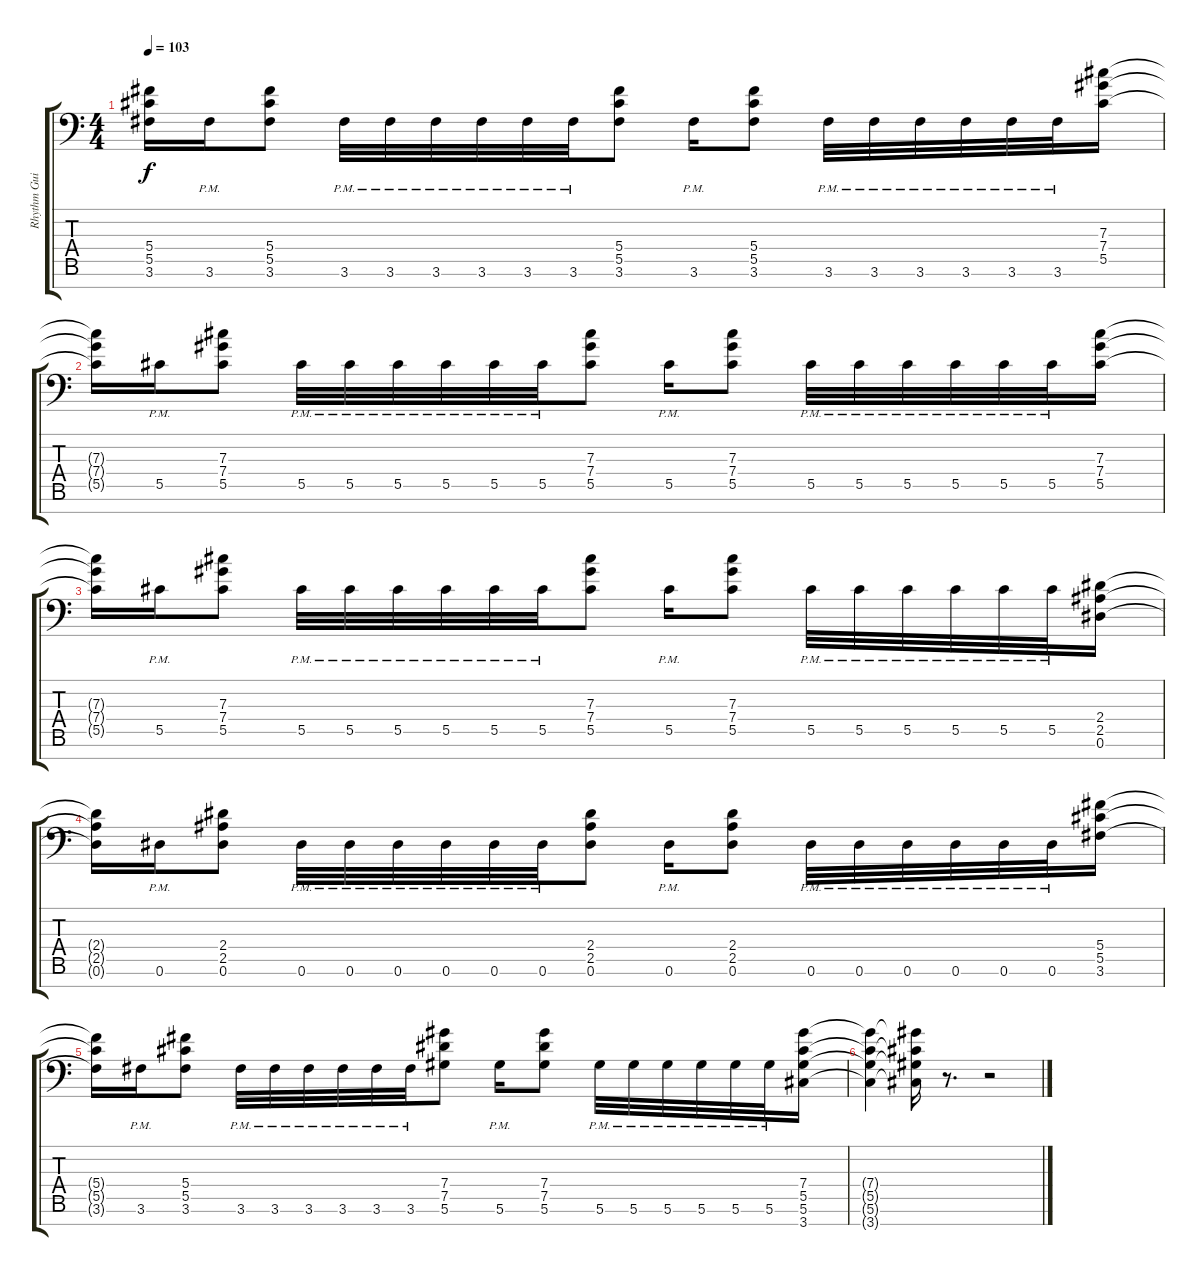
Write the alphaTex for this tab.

\track ("Rhythm Guitar" "Rhythm Gui") {instrument overdrivenguitar}
\staff {score tabs}
\tuning (Eb4 Bb3 Gb3 Db3 Ab2 Eb2 Bb1) {hide}
\ts (4 4)
\tempo 103
\clef f4
\ks c
(5.4{t} 5.5{t} 3.6{t}).16{dy f} 3.6{pm}.16 (5.4 5.5 3.6).8 3.6{pm}.32 3.6{pm}.32 3.6{pm}.32 3.6{pm}.32 3.6{pm}.32 3.6{pm}.32 (5.4 5.5 3.6).8 3.6{pm}.16 (5.4 5.5 3.6).8 3.6{pm}.32 3.6{pm}.32 3.6{pm}.32 3.6{pm}.32 3.6{pm}.32 3.6{pm}.32 (7.3 7.4 5.5).16 |
(7.3{t} 7.4{t} 5.5{t}).16 5.5{pm}.16 (7.3 7.4 5.5).8 5.5{pm}.32 5.5{pm}.32 5.5{pm}.32 5.5{pm}.32 5.5{pm}.32 5.5{pm}.32 (7.3 7.4 5.5).8 5.5{pm}.16 (7.3 7.4 5.5).8 5.5{pm}.32 5.5{pm}.32 5.5{pm}.32 5.5{pm}.32 5.5{pm}.32 5.5{pm}.32 (7.3 7.4 5.5).16 |
(7.3{t} 7.4{t} 5.5{t}).16 5.5{pm}.16 (7.3 7.4 5.5).8 5.5{pm}.32 5.5{pm}.32 5.5{pm}.32 5.5{pm}.32 5.5{pm}.32 5.5{pm}.32 (7.3 7.4 5.5).8 5.5{pm}.16 (7.3 7.4 5.5).8 5.5{pm}.32 5.5{pm}.32 5.5{pm}.32 5.5{pm}.32 5.5{pm}.32 5.5{pm}.32 (2.4 2.5 0.6).16 |
(2.4{t} 2.5{t} 0.6{t}).16 0.6{pm}.16 (2.4 2.5 0.6).8 0.6{pm}.32 0.6{pm}.32 0.6{pm}.32 0.6{pm}.32 0.6{pm}.32 0.6{pm}.32 (2.4 2.5 0.6).8 0.6{pm}.16 (2.4 2.5 0.6).8 0.6{pm}.32 0.6{pm}.32 0.6{pm}.32 0.6{pm}.32 0.6{pm}.32 0.6{pm}.32 (5.4 5.5 3.6).16 |
(5.4{t} 5.5{t} 3.6{t}).16 3.6{pm}.16 (5.4 5.5 3.6).8 3.6{pm}.32 3.6{pm}.32 3.6{pm}.32 3.6{pm}.32 3.6{pm}.32 3.6{pm}.32 (7.4 7.5 5.6).8 5.6{pm}.16 (7.4 7.5 5.6).8 5.6{pm}.32 5.6{pm}.32 5.6{pm}.32 5.6{pm}.32 5.6{pm}.32 5.6{pm}.32 (7.4 5.5 5.6 3.7).16 |
(7.4{t} 5.5{t} 5.6{t} 3.7{t}).4 (7.4{t} 5.5{t} 5.6{t} 3.7{t}).16 r.8{d} r.2
